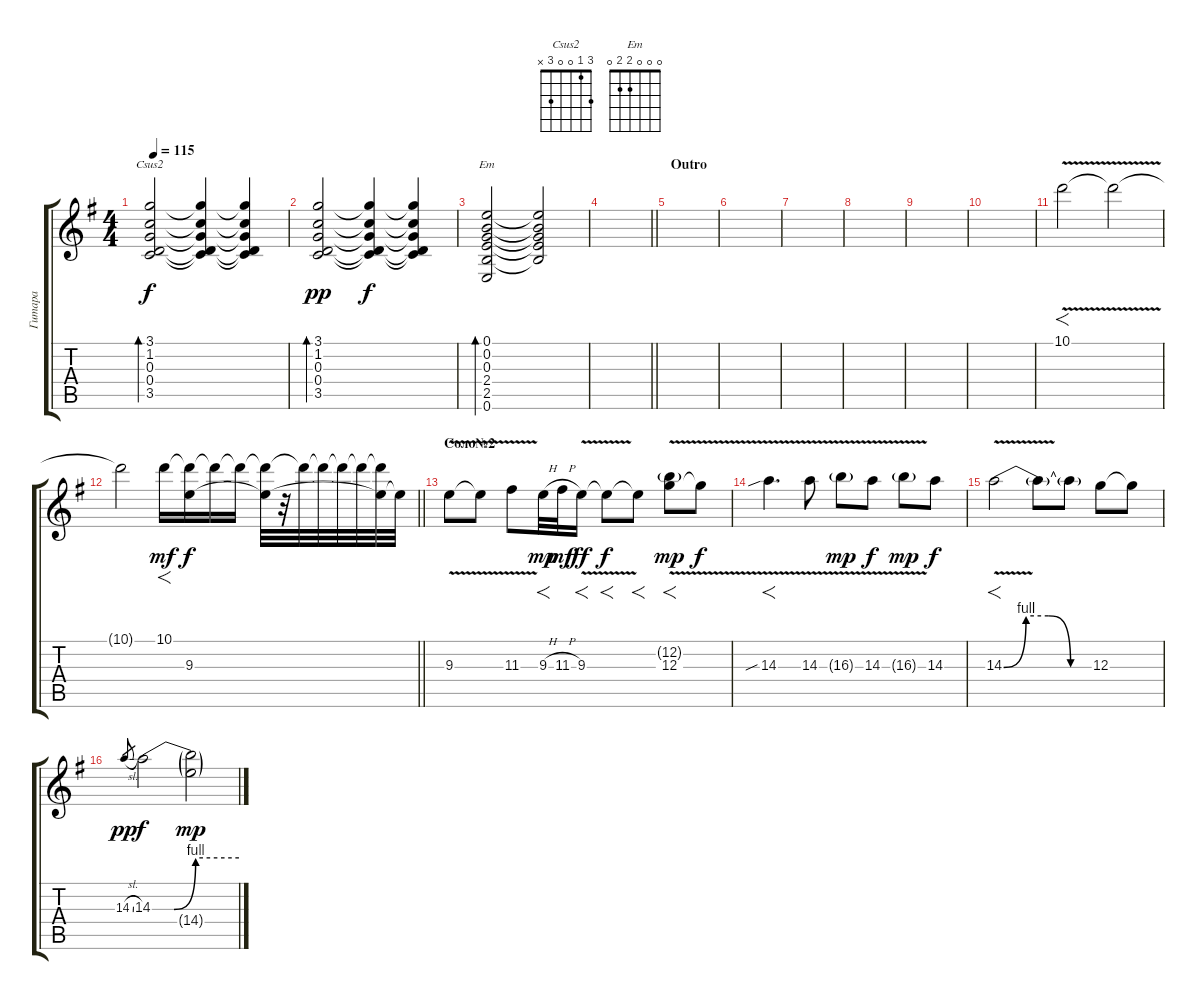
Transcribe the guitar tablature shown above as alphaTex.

\track ("Гитара" "Гитара") {instrument overdrivenguitar}
\staff {score tabs}
\tuning (E4 B3 G3 D3 A2 E2) {hide}
\chord ("Csus2" 3 1 0 0 3 x)
\chord ("Em" 0 0 0 2 2 0)
\ts (4 4)
\tempo 115
\clef g2
\ks g
(3.1 1.2 0.3 0.4 3.5).2{bd 240 ch "Csus2" dy f volume 16} (3.1{t} 1.2{t} 0.3{t} 0.4{t} 3.5{t}).4 (3.1{t} 1.2{t} 0.3{t} 0.4{t} 3.5{t}).4 |
(3.1 1.2 0.3 0.4 3.5).2{bd 240 dy pp volume 16} (3.1{t} 1.2{t} 0.3{t} 0.4{t} 3.5{t}).4{dy f} (3.1{t} 1.2{t} 0.3{t} 0.4{t} 3.5{t}).4 |
(0.1 0.2 0.3 2.4 2.5 0.6).2{bd 240 ch "Em"} (0.1{t} 0.2{t} 0.3{t} 2.4{t} 2.5{t}).2 |
\barLineRight lightlight
|
\section ("" "Outro")
|
|
|
|
|
|
10.1{v}.2{f} 10.1{t}.2 |
\barLineRight lightlight
10.1{t}.2 10.1.16{f dy mf} (10.1{t} 9.3).16{dy f} 10.1{t}.16 10.1{t}.16 (10.1{t} 9.3{t}).32 r.32 10.1{t}.32 10.1{t}.32 10.1{t}.32 10.1{t}.32 (10.1{t} 9.3{t}).32 9.3{t}.32 |
\section ("" "Соло№2")
9.3{v}.8{volume 16} 9.3{t}.8 11.3{v}.8 9.3{h}.32{f dy mp} 11.3{h}.32{dy mf} 9.3{v}.16{f dy ff} 9.3{t}.8{f dy f} 9.3{t}.8{f} (12.2{g} 12.3{v}).8{f dy mp} 12.3{t}.8{dy f} |
14.3{v sib}.4{f d} 14.3{v}.8 16.3{v g}.8{dy mp} 14.3{v}.8{dy f} 16.3{v g}.8{dy mp} 14.3.8{dy f} |
14.3{be (custom 0 0 15 4 30 4 45 0 60 0) v}.2{f} 14.3{t}.8 14.3{t}.8 12.3.8 12.3{t}.8 |
14.3{sl}.8{gr dy pp} 14.3{be (custom 0 0 15 0 30 4 60 4)}.2{dy f} (14.3{t} 14.4{g}).2{dy mp}
